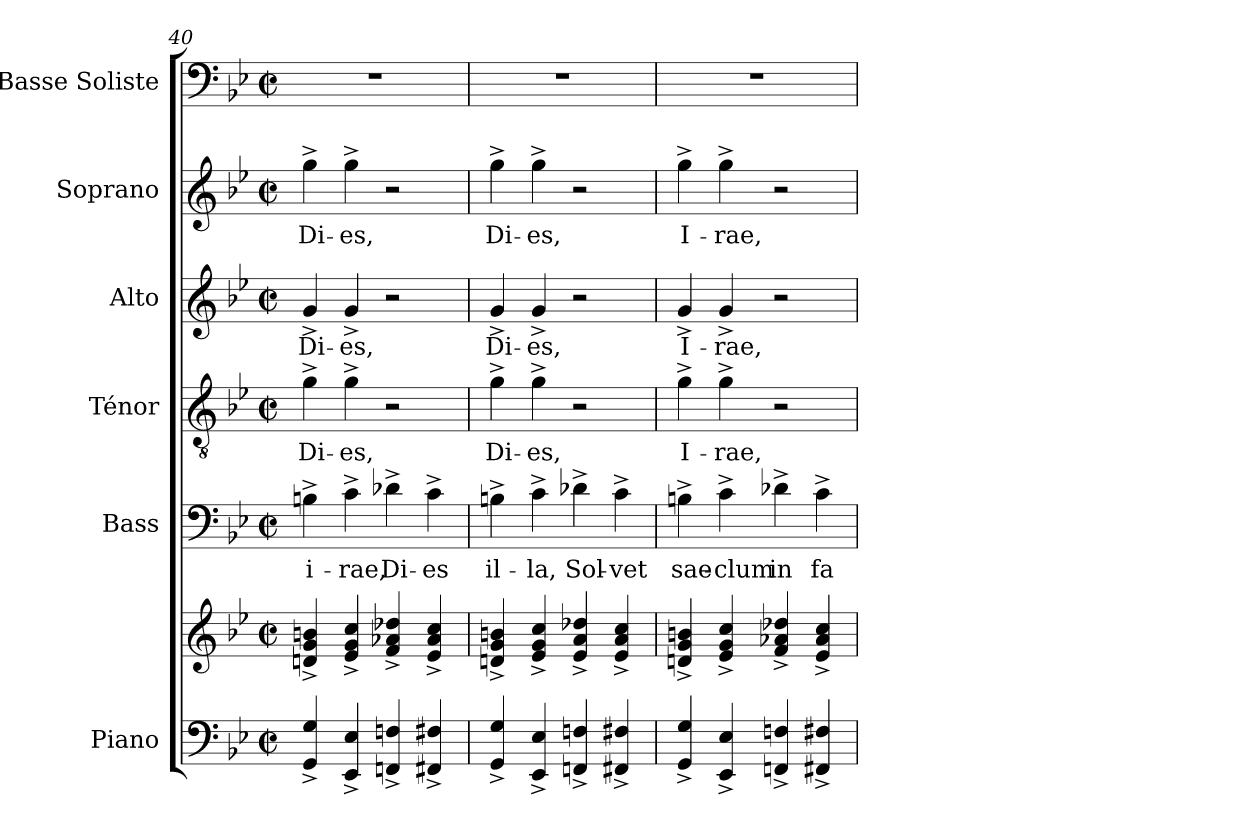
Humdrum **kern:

**kern	**kern	**kern	**text	**kern	**text	**kern	**text	**kern	**text	**kern
*part6	*part6	*part5	*part5	*part4	*part4	*part3	*part3	*part2	*part2	*part1
*staff7	*staff6	*staff5	*staff5	*staff4	*staff4	*staff3	*staff3	*staff2	*staff2	*staff1
*I"Piano	*	*I"Bass	*	*I"Ténor	*	*I"Alto	*	*I"Soprano	*	*I"Basse Soliste
*I'Pia.	*	*I'B.	*	*I'T.	*	*I'A.	*	*I'S.	*	*I'Basse Soliste
*clefF4	*clefG2	*clefF4	*	*clefGv2	*	*clefG2	*	*clefG2	*	*clefF4
*k[b-e-]	*k[b-e-]	*k[b-e-]	*	*k[b-e-]	*	*k[b-e-]	*	*k[b-e-]	*	*k[b-e-]
*M2/2	*M2/2	*M2/2	*	*M2/2	*	*M2/2	*	*M2/2	*	*M2/2
*met(c|)	*met(c|)	*met(c|)	*	*met(c|)	*	*met(c|)	*	*met(c|)	*	*met(c|)
=40	=40	=40	=40	=40	=40	=40	=40	=40	=40	=40
4GG/^ 4G/^	4dn/^ 4g/^ 4bn/^	4Bn^\	i-	4g^\	Di-	4g^/	Di-	4gg^\	Di-	1r
4EE-/^ 4E-/^	4e-/^ 4g/^ 4cc/^	4c^\	-rae,	4g^\	-es,	4g^/	-es,	4gg^\	-es,	.
4FFn/^ 4Fn/^	4f/^ 4a-X/^ 4dd-X/^	4d-X^\	Di-	2r	.	2r	.	2r	.	.
4FF#X/^ 4F#X/^	4e-/^ 4a-/^ 4cc/^	4c^\	-es	.	.	.	.	.	.	.
=41	=41	=41	=41	=41	=41	=41	=41	=41	=41	=41
4GG/^ 4G/^	4dn/^ 4g/^ 4bn/^	4Bn^\	il-	4g^\	Di-	4g^/	Di-	4gg^\	Di-	1r
4EE-/^ 4E-/^	4e-/^ 4g/^ 4cc/^	4c^\	-la,	4g^\	-es,	4g^/	-es,	4gg^\	-es,	.
4FFn/^ 4Fn/^	4e-/^ 4a/^ 4dd-X/^	4d-X^\	Sol-	2r	.	2r	.	2r	.	.
4FF#X/^ 4F#X/^	4e-/^ 4a/^ 4cc/^	4c^\	-vet	.	.	.	.	.	.	.
=42	=42	=42	=42	=42	=42	=42	=42	=42	=42	=42
4GG/^ 4G/^	4dn/^ 4g/^ 4bn/^	4Bn^\	sae-	4g^\	I-	4g^/	I-	4gg^\	I-	1r
4EE-/^ 4E-/^	4e-/^ 4g/^ 4cc/^	4c^\	-clum	4g^\	-rae,	4g^/	-rae,	4gg^\	-rae,	.
4FFn/^ 4Fn/^	4f/^ 4a-X/^ 4dd-X/^	4d-X^\	in	2r	.	2r	.	2r	.	.
4FF#X/^ 4F#X/^	4e-/^ 4a-/^ 4cc/^	4c^\	fa-	.	.	.	.	.	.	.
=	=	=	=	=	=	=	=	=	=	=
*-	*-	*-	*-	*-	*-	*-	*-	*-	*-	*-
